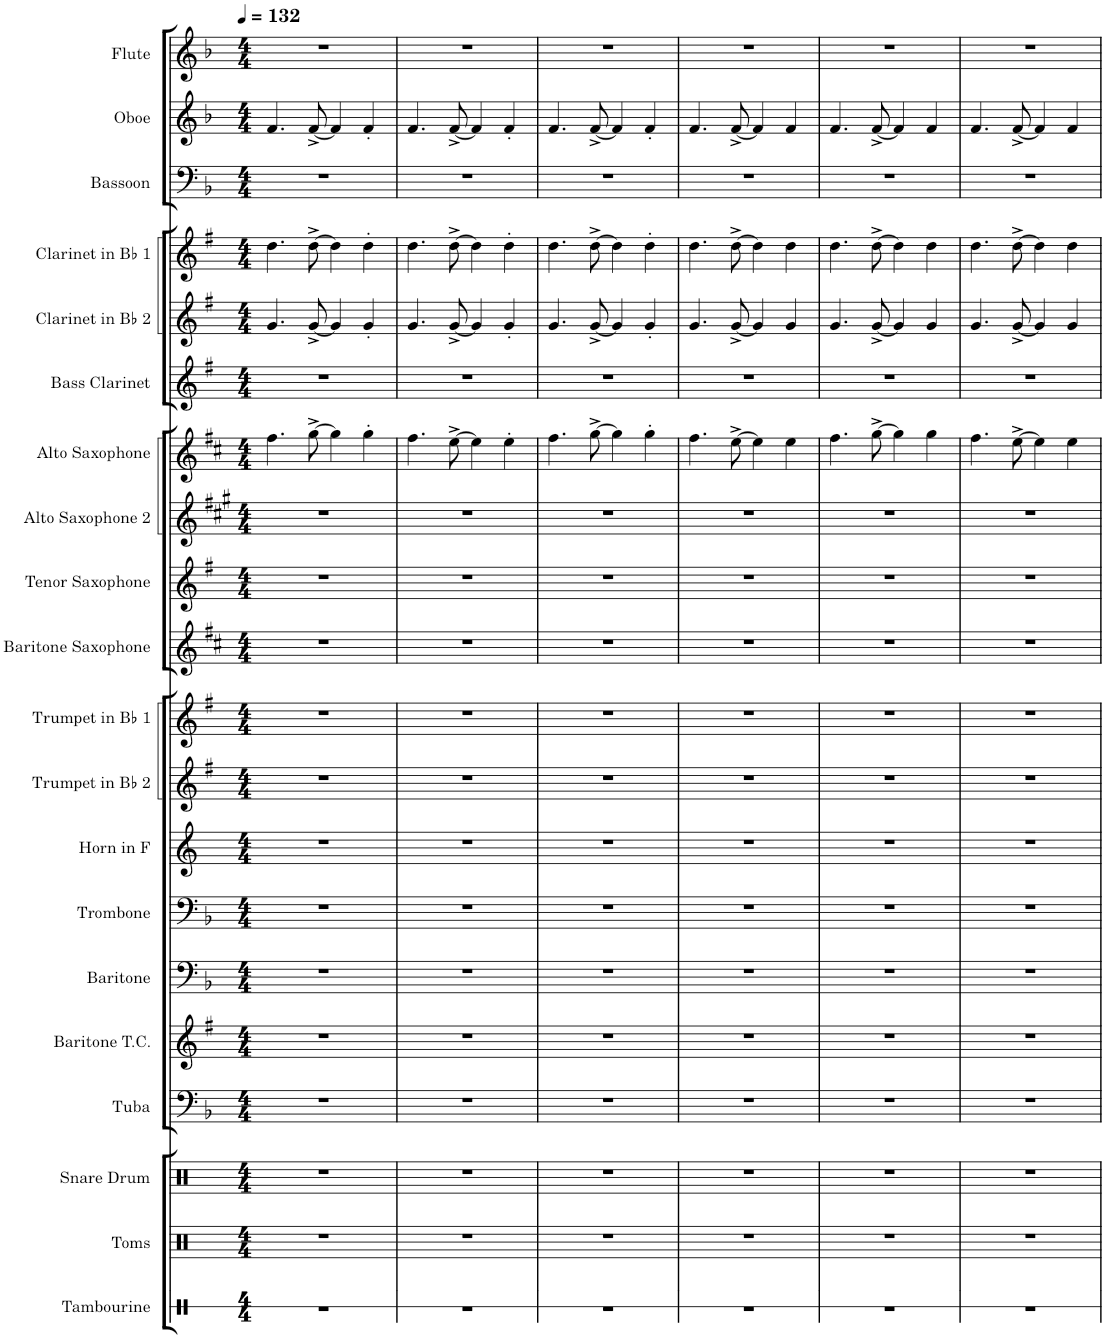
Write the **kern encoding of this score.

**kern	**kern	**kern	**kern	**kern	**kern	**kern	**kern	**kern	**kern	**kern	**kern	**kern	**kern	**kern	**kern	**kern	**kern	**kern	**kern
*part20	*part19	*part18	*part17	*part16	*part15	*part14	*part13	*part12	*part11	*part10	*part9	*part8	*part7	*part6	*part5	*part4	*part3	*part2	*part1
*staff20	*staff19	*staff18	*staff17	*staff16	*staff15	*staff14	*staff13	*staff12	*staff11	*staff10	*staff9	*staff8	*staff7	*staff6	*staff5	*staff4	*staff3	*staff2	*staff1
*I"Tambourine	*I"Toms	*I"Snare Drum	*I"Tuba	*I"Baritone T.C.	*I"Baritone	*I"Trombone	*I"Horn in F	*I"Trumpet in Bb 2	*I"Trumpet in Bb 1	*I"Baritone Saxophone	*I"Tenor Saxophone	*I"Alto Saxophone 2	*I"Alto Saxophone	*I"Bass Clarinet	*I"Clarinet in Bb 2	*I"Clarinet in Bb 1	*I"Bassoon	*I"Oboe	*I"Flute
*I'Tamb.	*I'Toms	*I'SD	*I'Tba.	*I'Bar. T.C.	*I'Bar.	*I'Tbn.	*I'Hn. in F	*I'Tpt. in Bb 2	*I'Tpt. in Bb 1	*I'Bar. Sax.	*I'T. Sax.	*I'A. Sax. 2	*I'A. Sax.	*I'B. Cl.	*I'Cl. in Bb 2	*I'Cl. in Bb 1	*I'Bsn.	*I'Ob.	*I'Fl.
*stria1	*	*	*	*	*	*	*	*	*	*	*	*	*	*	*	*	*	*	*
*clefX	*clefX	*clefX	*clefF4	*clefG2	*clefF4	*clefF4	*clefG2	*clefG2	*clefG2	*clefG2	*clefG2	*clefG2	*clefG2	*clefG2	*clefG2	*clefG2	*clefF4	*clefG2	*clefG2
*	*	*	*	*Trd8c14	*Trd4c7	*	*Trd4c7	*Trd1c2	*Trd1c2	*Trd12c21	*Trd8c14	*Trd5c9	*Trd5c9	*Trd8c14	*Trd1c2	*Trd1c2	*	*	*
*k[]	*k[]	*k[]	*k[b-]	*k[f#]	*k[b-]	*k[b-]	*k[]	*k[f#]	*k[f#]	*k[f#c#]	*k[f#]	*k[f#c#g#]	*k[f#c#]	*k[f#]	*k[f#]	*k[f#]	*k[b-]	*k[b-]	*k[b-]
*M4/4	*M4/4	*M4/4	*M4/4	*M4/4	*M4/4	*M4/4	*M4/4	*M4/4	*M4/4	*M4/4	*M4/4	*M4/4	*M4/4	*M4/4	*M4/4	*M4/4	*M4/4	*M4/4	*M4/4
*MM132	*MM132	*MM132	*MM132	*MM132	*MM132	*MM132	*MM132	*MM132	*MM132	*MM132	*MM132	*MM132	*MM132	*MM132	*MM132	*MM132	*MM132	*MM132	*MM132
=1	=1	=1	=1	=1	=1	=1	=1	=1	=1	=1	=1	=1	=1	=1	=1	=1	=1	=1	=1
1r	1r	1r	1r	1r	1r	1r	1r	1r	1r	1r	1r	1r	4.ff#\	1r	4.g/	4.dd\	1r	4.f/	1r
.	.	.	.	.	.	.	.	.	.	.	.	.	[8gg^\	.	[8g^/	[8dd^\	.	[8f^/	.
.	.	.	.	.	.	.	.	.	.	.	.	.	4gg\]	.	4g/]	4dd\]	.	4f/]	.
.	.	.	.	.	.	.	.	.	.	.	.	.	4gg'\	.	4g'/	4dd'\	.	4f'/	.
=2	=2	=2	=2	=2	=2	=2	=2	=2	=2	=2	=2	=2	=2	=2	=2	=2	=2	=2	=2
1r	1r	1r	1r	1r	1r	1r	1r	1r	1r	1r	1r	1r	4.ff#\	1r	4.g/	4.dd\	1r	4.f/	1r
.	.	.	.	.	.	.	.	.	.	.	.	.	[8ee^\	.	[8g^/	[8dd^\	.	[8f^/	.
.	.	.	.	.	.	.	.	.	.	.	.	.	4ee\]	.	4g/]	4dd\]	.	4f/]	.
.	.	.	.	.	.	.	.	.	.	.	.	.	4ee'\	.	4g'/	4dd'\	.	4f'/	.
=3	=3	=3	=3	=3	=3	=3	=3	=3	=3	=3	=3	=3	=3	=3	=3	=3	=3	=3	=3
1r	1r	1r	1r	1r	1r	1r	1r	1r	1r	1r	1r	1r	4.ff#\	1r	4.g/	4.dd\	1r	4.f/	1r
.	.	.	.	.	.	.	.	.	.	.	.	.	[8gg^\	.	[8g^/	[8dd^\	.	[8f^/	.
.	.	.	.	.	.	.	.	.	.	.	.	.	4gg\]	.	4g/]	4dd\]	.	4f/]	.
.	.	.	.	.	.	.	.	.	.	.	.	.	4gg'\	.	4g'/	4dd'\	.	4f'/	.
=4	=4	=4	=4	=4	=4	=4	=4	=4	=4	=4	=4	=4	=4	=4	=4	=4	=4	=4	=4
1r	1r	1r	1r	1r	1r	1r	1r	1r	1r	1r	1r	1r	4.ff#\	1r	4.g/	4.dd\	1r	4.f/	1r
.	.	.	.	.	.	.	.	.	.	.	.	.	[8ee^\	.	[8g^/	[8dd^\	.	[8f^/	.
.	.	.	.	.	.	.	.	.	.	.	.	.	4ee\]	.	4g/]	4dd\]	.	4f/]	.
.	.	.	.	.	.	.	.	.	.	.	.	.	4ee\	.	4g/	4dd\	.	4f/	.
=5	=5	=5	=5	=5	=5	=5	=5	=5	=5	=5	=5	=5	=5	=5	=5	=5	=5	=5	=5
1r	1r	1r	1r	1r	1r	1r	1r	1r	1r	1r	1r	1r	4.ff#\	1r	4.g/	4.dd\	1r	4.f/	1r
.	.	.	.	.	.	.	.	.	.	.	.	.	[8gg^\	.	[8g^/	[8dd^\	.	[8f^/	.
.	.	.	.	.	.	.	.	.	.	.	.	.	4gg\]	.	4g/]	4dd\]	.	4f/]	.
.	.	.	.	.	.	.	.	.	.	.	.	.	4gg\	.	4g/	4dd\	.	4f/	.
=6	=6	=6	=6	=6	=6	=6	=6	=6	=6	=6	=6	=6	=6	=6	=6	=6	=6	=6	=6
1r	1r	1r	1r	1r	1r	1r	1r	1r	1r	1r	1r	1r	4.ff#\	1r	4.g/	4.dd\	1r	4.f/	1r
.	.	.	.	.	.	.	.	.	.	.	.	.	[8ee^\	.	[8g^/	[8dd^\	.	[8f^/	.
.	.	.	.	.	.	.	.	.	.	.	.	.	4ee\]	.	4g/]	4dd\]	.	4f/]	.
.	.	.	.	.	.	.	.	.	.	.	.	.	4ee\	.	4g/	4dd\	.	4f/	.
=	=	=	=	=	=	=	=	=	=	=	=	=	=	=	=	=	=	=	=
*-	*-	*-	*-	*-	*-	*-	*-	*-	*-	*-	*-	*-	*-	*-	*-	*-	*-	*-	*-
